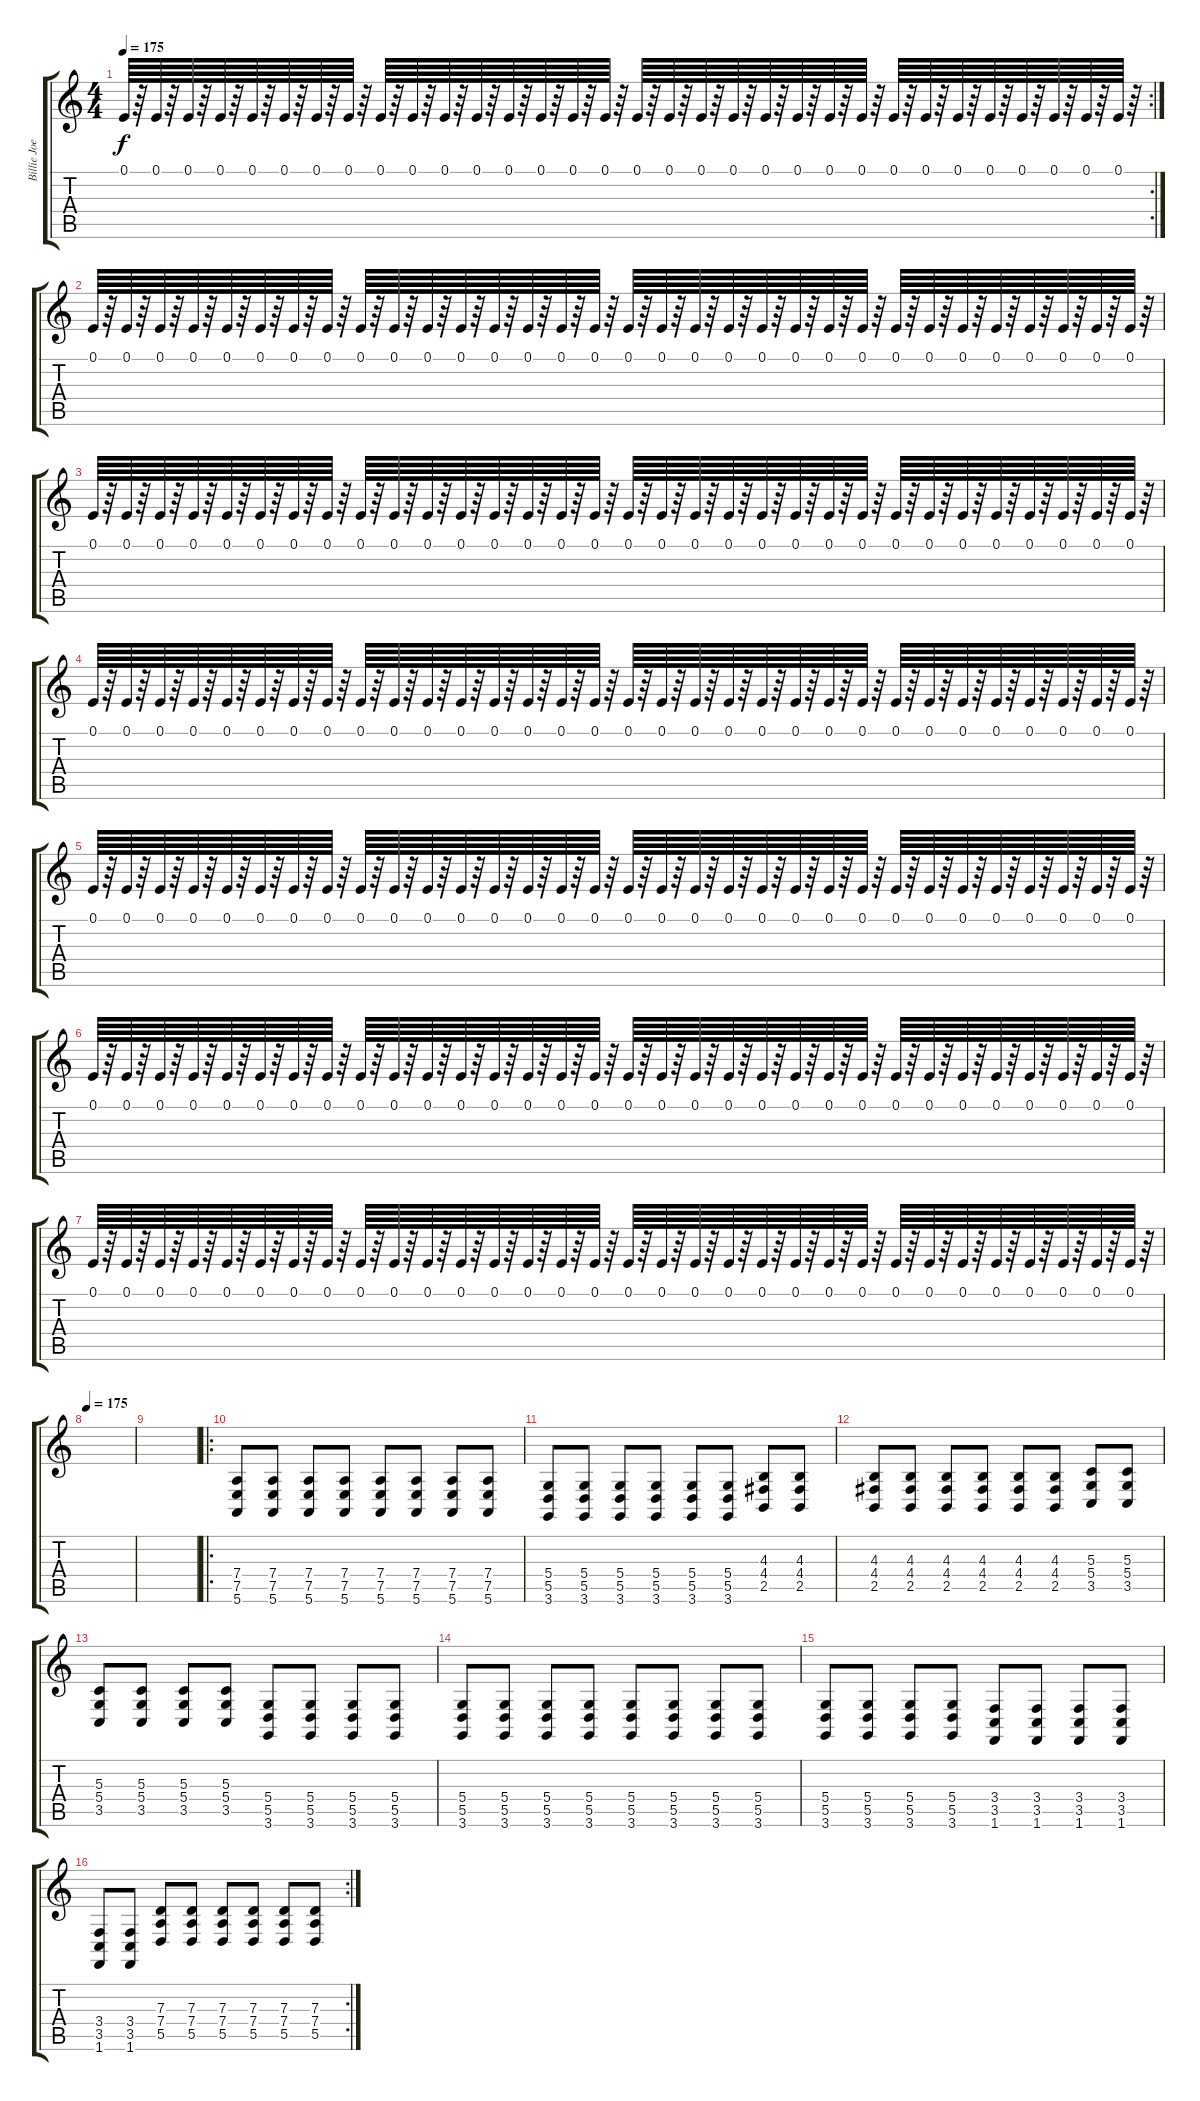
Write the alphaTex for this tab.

\track ("Billie Joe 2" "Billie Joe") {instrument altosax}
\staff {score tabs}
\tuning (E4 B3 G3 D3 A2 E2) {hide}
\rc 2
\ts (4 4)
\tempo 175
\tempo 70
\tempo 175
\clef g2
\ks c
0.1.64{dy f volume 5 balance 0 instrument altosax} r.64 0.1.64 r.64 0.1.64 r.64 0.1.64 r.64 0.1.64 r.64 0.1.64 r.64 0.1.64 r.64 0.1.64 r.64 0.1.64 r.64 0.1.64 r.64 0.1.64 r.64 0.1.64 r.64 0.1.64 r.64 0.1.64 r.64 0.1.64 r.64 0.1.64 r.64 0.1.64 r.64 0.1.64 r.64 0.1.64 r.64 0.1.64 r.64 0.1.64 r.64 0.1.64 r.64 0.1.64 r.64 0.1.64 r.64 0.1.64 r.64 0.1.64 r.64 0.1.64 r.64 0.1.64 r.64 0.1.64 r.64 0.1.64 r.64 0.1.64 r.64 0.1.64 r.64 |
0.1.64 r.64 0.1.64 r.64 0.1.64 r.64 0.1.64 r.64 0.1.64 r.64 0.1.64 r.64 0.1.64 r.64 0.1.64 r.64 0.1.64 r.64 0.1.64 r.64 0.1.64 r.64 0.1.64 r.64 0.1.64 r.64 0.1.64 r.64 0.1.64 r.64 0.1.64 r.64 0.1.64 r.64 0.1.64 r.64 0.1.64 r.64 0.1.64 r.64 0.1.64 r.64 0.1.64 r.64 0.1.64 r.64 0.1.64 r.64 0.1.64 r.64 0.1.64 r.64 0.1.64 r.64 0.1.64 r.64 0.1.64 r.64 0.1.64 r.64 0.1.64 r.64 0.1.64 r.64 |
0.1.64 r.64 0.1.64 r.64 0.1.64 r.64 0.1.64 r.64 0.1.64 r.64 0.1.64 r.64 0.1.64 r.64 0.1.64 r.64 0.1.64 r.64 0.1.64 r.64 0.1.64 r.64 0.1.64 r.64 0.1.64 r.64 0.1.64 r.64 0.1.64 r.64 0.1.64 r.64 0.1.64 r.64 0.1.64 r.64 0.1.64 r.64 0.1.64 r.64 0.1.64 r.64 0.1.64 r.64 0.1.64 r.64 0.1.64 r.64 0.1.64 r.64 0.1.64 r.64 0.1.64 r.64 0.1.64 r.64 0.1.64 r.64 0.1.64 r.64 0.1.64 r.64 0.1.64 r.64 |
0.1.64 r.64 0.1.64 r.64 0.1.64 r.64 0.1.64 r.64 0.1.64 r.64 0.1.64 r.64 0.1.64 r.64 0.1.64 r.64 0.1.64 r.64 0.1.64 r.64 0.1.64 r.64 0.1.64 r.64 0.1.64 r.64 0.1.64 r.64 0.1.64 r.64 0.1.64 r.64 0.1.64 r.64 0.1.64 r.64 0.1.64 r.64 0.1.64 r.64 0.1.64 r.64 0.1.64 r.64 0.1.64 r.64 0.1.64 r.64 0.1.64 r.64 0.1.64 r.64 0.1.64 r.64 0.1.64 r.64 0.1.64 r.64 0.1.64 r.64 0.1.64 r.64 0.1.64 r.64 |
0.1.64 r.64 0.1.64 r.64 0.1.64 r.64 0.1.64 r.64 0.1.64 r.64 0.1.64 r.64 0.1.64 r.64 0.1.64 r.64 0.1.64 r.64 0.1.64 r.64 0.1.64 r.64 0.1.64 r.64 0.1.64 r.64 0.1.64 r.64 0.1.64 r.64 0.1.64 r.64 0.1.64 r.64 0.1.64 r.64 0.1.64 r.64 0.1.64 r.64 0.1.64 r.64 0.1.64 r.64 0.1.64 r.64 0.1.64 r.64 0.1.64 r.64 0.1.64 r.64 0.1.64 r.64 0.1.64 r.64 0.1.64 r.64 0.1.64 r.64 0.1.64 r.64 0.1.64 r.64 |
0.1.64 r.64 0.1.64 r.64 0.1.64 r.64 0.1.64 r.64 0.1.64 r.64 0.1.64 r.64 0.1.64 r.64 0.1.64 r.64 0.1.64 r.64 0.1.64 r.64 0.1.64 r.64 0.1.64 r.64 0.1.64 r.64 0.1.64 r.64 0.1.64 r.64 0.1.64 r.64 0.1.64 r.64 0.1.64 r.64 0.1.64 r.64 0.1.64 r.64 0.1.64 r.64 0.1.64 r.64 0.1.64 r.64 0.1.64 r.64 0.1.64 r.64 0.1.64 r.64 0.1.64 r.64 0.1.64 r.64 0.1.64 r.64 0.1.64 r.64 0.1.64 r.64 0.1.64 r.64 |
0.1.64 r.64 0.1.64 r.64 0.1.64 r.64 0.1.64 r.64 0.1.64 r.64 0.1.64 r.64 0.1.64 r.64 0.1.64 r.64 0.1.64 r.64 0.1.64 r.64 0.1.64 r.64 0.1.64 r.64 0.1.64 r.64 0.1.64 r.64 0.1.64 r.64 0.1.64 r.64 0.1.64 r.64 0.1.64 r.64 0.1.64 r.64 0.1.64 r.64 0.1.64 r.64 0.1.64 r.64 0.1.64 r.64 0.1.64 r.64 0.1.64 r.64 0.1.64 r.64 0.1.64 r.64 0.1.64 r.64 0.1.64 r.64 0.1.64 r.64 0.1.64 r.64 0.1.64 r.64 |
\tempo 175
|
|
\ro
(7.4 7.5 5.6).8{volume 9 balance 8 instrument acousticguitarsteel} (7.4 7.5 5.6).8 (7.4 7.5 5.6).8 (7.4 7.5 5.6).8 (7.4 7.5 5.6).8 (7.4 7.5 5.6).8 (7.4 7.5 5.6).8 (7.4 7.5 5.6).8 |
(5.4 5.5 3.6).8 (5.4 5.5 3.6).8 (5.4 5.5 3.6).8 (5.4 5.5 3.6).8 (5.4 5.5 3.6).8 (5.4 5.5 3.6).8 (4.3 4.4 2.5).8 (4.3 4.4 2.5).8 |
(4.3 4.4 2.5).8 (4.3 4.4 2.5).8 (4.3 4.4 2.5).8 (4.3 4.4 2.5).8 (4.3 4.4 2.5).8 (4.3 4.4 2.5).8 (5.3 5.4 3.5).8 (5.3 5.4 3.5).8 |
(5.3 5.4 3.5).8 (5.3 5.4 3.5).8 (5.3 5.4 3.5).8 (5.3 5.4 3.5).8 (5.4 5.5 3.6).8 (5.4 5.5 3.6).8 (5.4 5.5 3.6).8 (5.4 5.5 3.6).8 |
(5.4 5.5 3.6).8 (5.4 5.5 3.6).8 (5.4 5.5 3.6).8 (5.4 5.5 3.6).8 (5.4 5.5 3.6).8 (5.4 5.5 3.6).8 (5.4 5.5 3.6).8 (5.4 5.5 3.6).8 |
(5.4 5.5 3.6).8 (5.4 5.5 3.6).8 (5.4 5.5 3.6).8 (5.4 5.5 3.6).8 (3.4 3.5 1.6).8 (3.4 3.5 1.6).8 (3.4 3.5 1.6).8 (3.4 3.5 1.6).8 |
\rc 2
(3.4 3.5 1.6).8 (3.4 3.5 1.6).8 (7.3 7.4 5.5).8 (7.3 7.4 5.5).8 (7.3 7.4 5.5).8 (7.3 7.4 5.5).8 (7.3 7.4 5.5).8 (7.3 7.4 5.5).8
